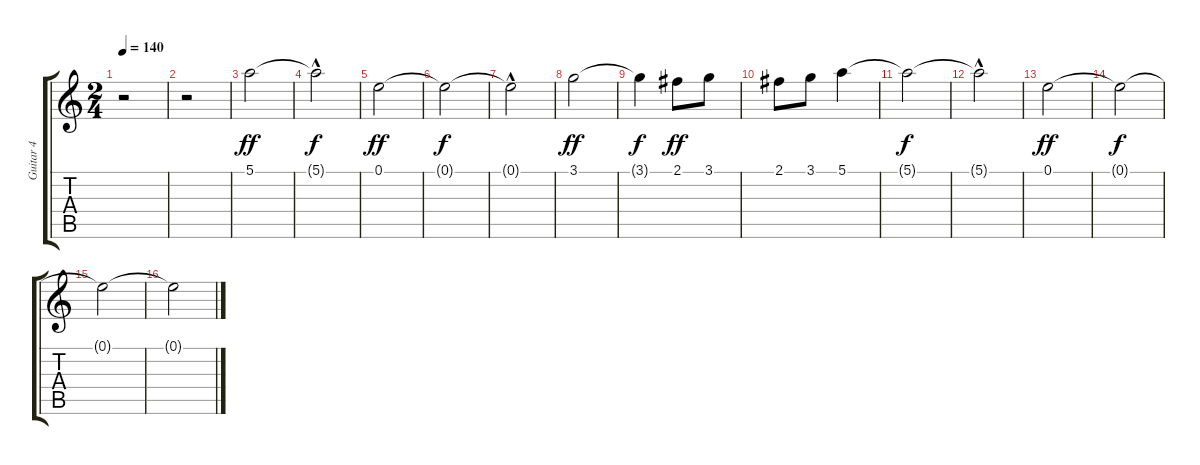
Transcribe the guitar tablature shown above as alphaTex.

\track ("Guitar 4" "Guitar 4") {instrument electricguitarjazz}
\staff {score tabs}
\tuning (E4 B3 G3 D3 A2 E2) {hide}
\ts (2 4)
\tempo 140
\clef g2
\ks c
r.2{dy ff} |
r.2 |
5.1.2{balance 8} |
5.1{hac t}.2{dy f} |
0.1.2{dy ff} |
0.1{t}.2{dy f} |
0.1{hac t}.2 |
3.1.2{dy ff} |
3.1{t}.4{dy f} 2.1.8{dy ff} 3.1.8 |
2.1.8 3.1.8 5.1.4 |
5.1{t}.2{dy f} |
5.1{hac t}.2 |
0.1.2{dy ff} |
0.1{t}.2{dy f} |
0.1{t}.2 |
0.1{t}.2
